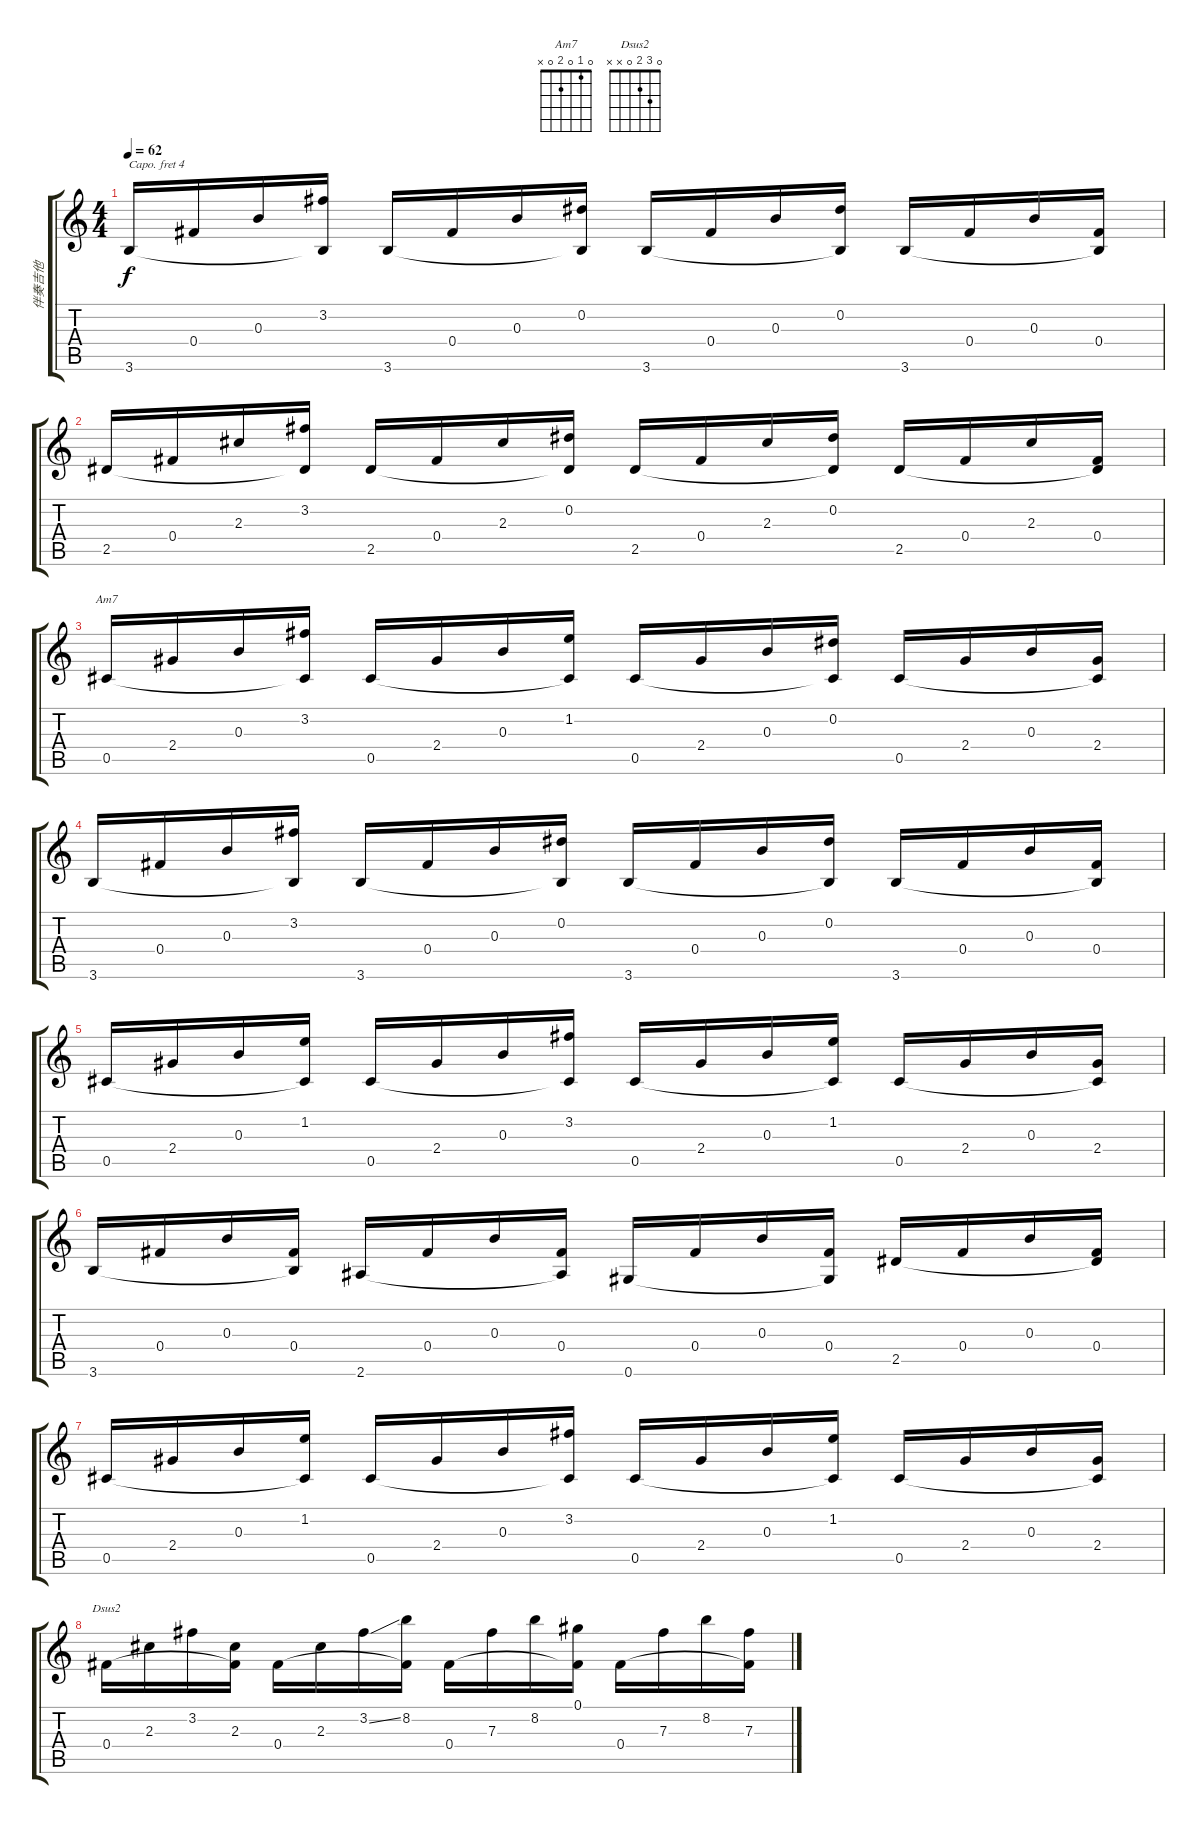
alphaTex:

\track ("伴奏吉他" "伴奏吉他") {instrument acousticguitarnylon}
\staff {score tabs}
\capo 4
\tuning (E4 B3 G3 D3 A2 E2) {hide}
\chord ("Am7" 0 1 0 2 0 x)
\chord ("Dsus2" 0 3 2 0 x x)
\ts (4 4)
\tempo 62
\clef g2
\ks c
3.6.16{dy f} 0.4.16 0.3.16 (3.2 3.6{t}).16 3.6.16 0.4.16 0.3.16 (0.2 3.6{t}).16 3.6.16 0.4.16 0.3.16 (0.2 3.6{t}).16 3.6.16 0.4.16 0.3.16 (0.4 3.6{t}).16 |
2.5.16 0.4.16 2.3.16 (3.2 2.5{t}).16 2.5.16 0.4.16 2.3.16 (0.2 2.5{t}).16 2.5.16 0.4.16 2.3.16 (0.2 2.5{t}).16 2.5.16 0.4.16 2.3.16 (0.4 2.5{t}).16 |
0.5.16{ch "Am7"} 2.4.16 0.3.16 (3.2 0.5{t}).16 0.5.16 2.4.16 0.3.16 (1.2 0.5{t}).16 0.5.16 2.4.16 0.3.16 (0.2 0.5{t}).16 0.5.16 2.4.16 0.3.16 (2.4 0.5{t}).16 |
3.6.16 0.4.16 0.3.16 (3.2 3.6{t}).16 3.6.16 0.4.16 0.3.16 (0.2 3.6{t}).16 3.6.16 0.4.16 0.3.16 (0.2 3.6{t}).16 3.6.16 0.4.16 0.3.16 (0.4 3.6{t}).16 |
0.5.16 2.4.16 0.3.16 (1.2 0.5{t}).16 0.5.16 2.4.16 0.3.16 (3.2 0.5{t}).16 0.5.16 2.4.16 0.3.16 (1.2 0.5{t}).16 0.5.16 2.4.16 0.3.16 (2.4 0.5{t}).16 |
3.6.16 0.4.16 0.3.16 (0.4 3.6{t}).16 2.6.16 0.4.16 0.3.16 (0.4 2.6{t}).16 0.6.16 0.4.16 0.3.16 (0.4 0.6{t}).16 2.5.16 0.4.16 0.3.16 (0.4 2.5{t}).16 |
0.5.16 2.4.16 0.3.16 (1.2 0.5{t}).16 0.5.16 2.4.16 0.3.16 (3.2 0.5{t}).16 0.5.16 2.4.16 0.3.16 (1.2 0.5{t}).16 0.5.16 2.4.16 0.3.16 (2.4 0.5{t}).16 |
0.4.16{ch "Dsus2"} 2.3.16 3.2.16 (2.3 0.4{t}).16 0.4.16 2.3.16 3.2{ss}.16 (8.2 0.4{t}).16 0.4.16 7.3.16 8.2.16 (0.1 0.4{t}).16 0.4.16 7.3.16 8.2.16 (7.3 0.4{t}).16
